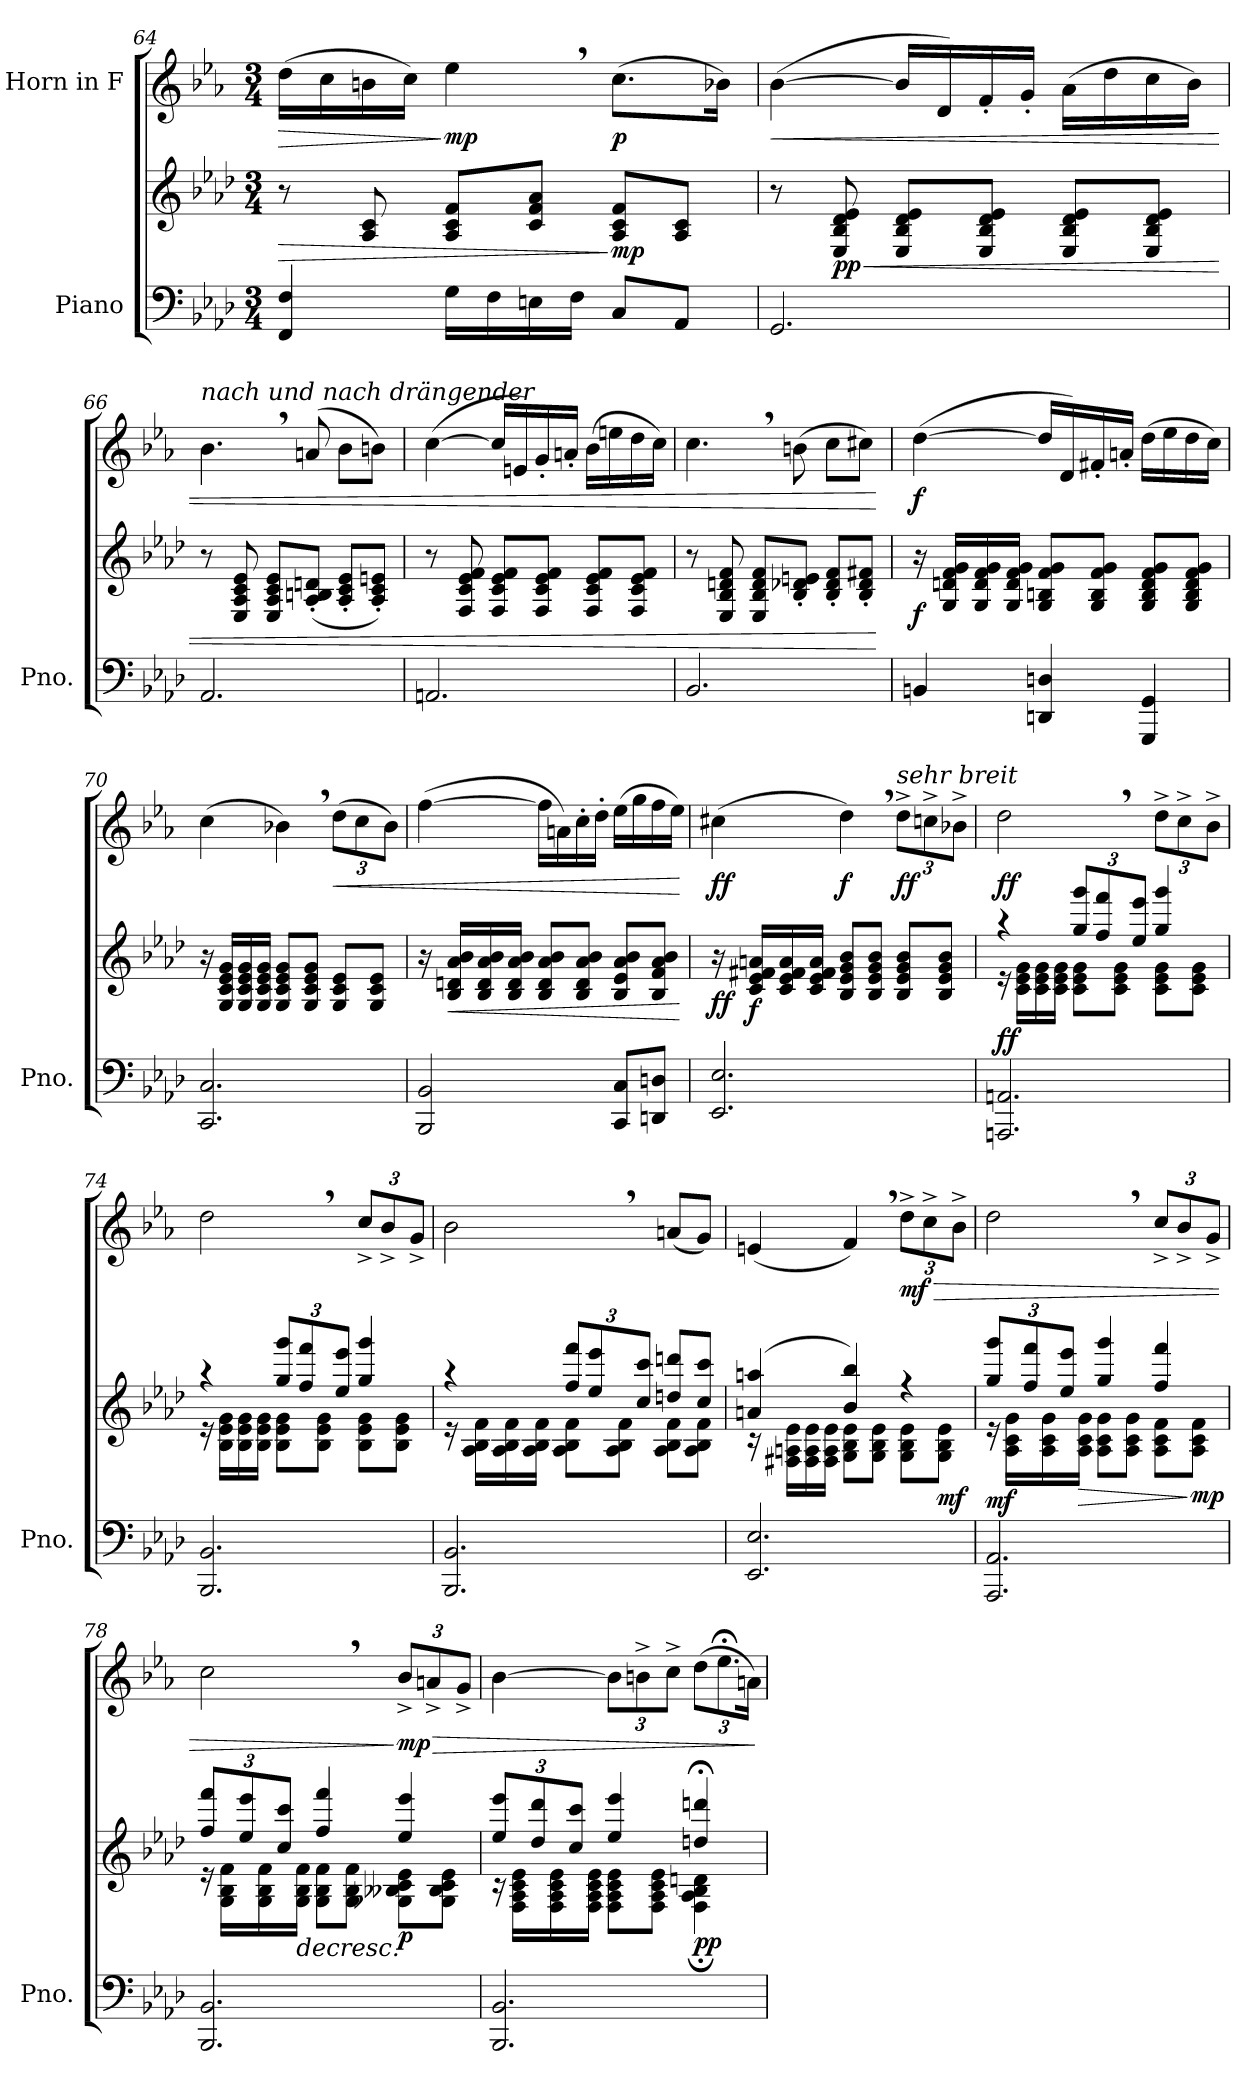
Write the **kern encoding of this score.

**kern	**kern	**dynam	**kern	**dynam
*part2	*part2	*part2	*part1	*part1
*staff3	*staff2	*staff2/3	*staff1	*staff1
*I"Piano	*	*	*I"Horn in F	*
*I'Pno.	*	*	*	*
*clefF4	*clefG2	*	*clefG2	*
*	*	*	*ITrd4c7	*
*k[b-e-a-d-]	*k[b-e-a-d-]	*	*k[b-e-a-d-]	*
*M3/4	*M3/4	*	*M3/4	*
=64	=64	=64	=64	=64
!	!	!LO:HP:b	!	!LO:HP:b
4FF/ 4F/	8r	>	(>16g\LL	>
.	.	.	16f\	.
.	8A-/ 8c/	.	16en\	.
.	.	.	16f\JJ)	.
!	!	!	!	!LO:DY:n=1:b
16G\LL	8A-/ 8c/ 8f/L	.	4a-,\	] mp
16F\	.	.	.	.
16En\	8c/ 8f/ 8a-/J	.	.	.
16F\JJ	.	.	.	.
!	!	!LO:DY:n=1:b	!	!LO:DY:n=2:b
8C/L	8A-/ 8c/ 8f/L	] mp	(>8.f\L	p
8AA-/J	8A-/ 8c/J	.	.	.
.	.	.	16e-X\Jk)	.
=65	=65	=65	=65	=65
!	!	!	!	!LO:HP:b
2.GG/	8r	.	(>[4e-\	<
!	!	!LO:HP:b	!	!
!	!	!LO:DY:n=1:b	!	!
.	8E-/ 8B-/ 8d-/ 8e-/	< pp	.	.
.	8E-/ 8B-/ 8d-/ 8e-/L	.	16e-/LL]	.
.	.	.	16G/)	.
.	8E-/ 8B-/ 8d-/ 8e-/J	.	16B-'/	.
.	.	.	16c'/JJ	.
.	8E-/ 8B-/ 8d-/ 8e-/L	.	(>16d-\LL	.
.	.	.	16g\	.
.	8E-/ 8B-/ 8d-/ 8e-/J	.	16f\	.
.	.	.	16e-\JJ)	.
=66	=66	=66	=66	=66
!	!	!	!LO:TX:a:i:t=nach und nach drängender	!
2.AA-/	8r	.	4.e-,\	.
.	8E-/ 8A-/ 8c/ 8e-/	.	.	.
.	8E-/ 8A-/ 8c/ 8e-/L	.	.	.
.	(<8A-/' 8Bn/' 8dn/'J	.	(>8dn/	.
.	8A-/' 8c/' 8e-/'L	.	8e-\L	.
.	8A-/' 8c/' 8en/'J)	.	8en\J)	.
!!LO:LB:g=z
=67	=67	=67	=67	=67
2.AAn/	8r	.	(>[4f\	.
.	8F/ 8c/ 8e-/ 8f/	.	.	.
.	8F/ 8c/ 8e-/ 8f/L	.	16f/LL]	.
.	.	.	16An/)	.
.	8F/ 8c/ 8e-/ 8f/J	.	16c'/	.
.	.	.	16dn'/JJ	.
.	8F/ 8c/ 8e-/ 8f/L	.	(>16e-\LL	.
.	.	.	16an\	.
.	8F/ 8c/ 8e-/ 8f/J	.	16g\	.
.	.	.	16f\JJ)	.
=68	=68	=68	=68	=68
2.BB-/	8r	.	4.f,\	.
.	8E-/ 8B-/ 8dn/ 8f/	.	.	.
.	8E-/ 8B-/ 8d/ 8f/L	.	.	.
.	8B-/' 8d-X/' 8en/'J	.	(>8en\	.
.	8B-/' 8d-/' 8f/'L	.	8f\L	.
.	8B-/' 8d-/' 8f#X/'J	.	8f#X\J)	.
.	.	[	.	[
=69	=69	=69	=69	=69
!	!	!LO:DY:b	!	!LO:DY:b
4BBn/	16r	f	(>[4g\	f
.	16G/ 16dn/ 16f/ 16g/LL	.	.	.
.	16G/ 16d/ 16f/ 16g/	.	.	.
.	16G/ 16d/ 16f/ 16g/JJ	.	.	.
4DDn/ 4Dn/	8G/ 8Bn/ 8f/ 8g/L	.	16g/LL]	.
.	.	.	16G/)	.
.	8G/ 8B/ 8f/ 8g/J	.	16Bn'/	.
.	.	.	16dn'/JJ	.
4GGG/ 4GG/	8G/ 8B/ 8d/ 8f/ 8g/L	.	(>16g\LL	.
.	.	.	16a-\	.
.	8G/ 8B/ 8d/ 8f/ 8g/J	.	16g\	.
.	.	.	16f\JJ)	.
=70	=70	=70	=70	=70
2.CC/ 2.C/	16r	.	(>4f\	.
.	16G/ 16c/ 16e-/ 16g/LL	.	.	.
.	16G/ 16c/ 16e-/ 16g/	.	.	.
.	16G/ 16c/ 16e-/ 16g/JJ	.	.	.
.	8G/ 8c/ 8e-/ 8g/L	.	4e-X,\)	.
.	8G/ 8c/ 8e-/ 8g/J	.	.	.
*	*	*	*Xbrackettup	*
!	!	!	!	!LO:HP:b
.	8G/ 8c/ 8e-/L	.	(>12g\L	<
.	.	.	12f\	.
.	8G/ 8c/ 8e-/J	.	.	.
.	.	.	12e-\J)	.
!!LO:LB:g=z
=71	=71	=71	=71	=71
2BBB-/ 2BB-/	16r	.	(>[4b-\	.
!	!	!LO:HP:b	!	!
.	16B-/ 16dn/ 16a-/ 16b-/LL	<	.	.
.	16B-/ 16d/ 16a-/ 16b-/	.	.	.
.	16B-/ 16d/ 16a-/ 16b-/JJ	.	.	.
.	8B-/ 8d/ 8a-/ 8b-/L	.	16b-\LL]	.
.	.	.	16dn\)	.
.	8B-/ 8d/ 8a-/ 8b-/J	.	16f'\	.
.	.	.	16g'\JJ	.
8CC/ 8C/L	8B-/ 8e-/ 8a-/ 8b-/L	.	(>16a-\LL	.
.	.	.	16cc\	.
8DDn/ 8Dn/J	8B-/ 8f/ 8a-/ 8b-/J	.	16b-\	.
.	.	.	16a-\JJ)	.
.	.	[	.	[
=72	=72	=72	=72	=72
!	!	!LO:DY:b	!	!LO:DY:b
2.EE-/ 2.E-/	16r	ff	(>4f#X\	ff
!	!	!LO:DY:b	!	!
.	16c/ 16e-/ 16f#X/ 16an/LL	f	.	.
.	16c/ 16e-/ 16f#/ 16a/	.	.	.
.	16c/ 16e-/ 16f#/ 16a/JJ	.	.	.
!	!	!	!	!LO:DY:b
.	8B-/ 8e-/ 8g/ 8b-/L	.	4g,\)	f
.	8B-/ 8e-/ 8g/ 8b-/J	.	.	.
!	!	!	!LO:TX:a:i:t=sehr breit	!
!	!	!	!	!LO:DY:b
.	8B-/ 8e-/ 8g/ 8b-/L	.	12g^\L	ff
.	.	.	12fn^\	.
.	8B-/ 8e-/ 8g/ 8b-/J	.	.	.
.	.	.	12e-X^\J	.
=73	=73	=73	=73	=73
*	*^	*	*	*
!	!	!	!LO:DY:b	!	!LO:DY:b
2.AAAn/ 2.AAn/	4r	16r	ff	2g,\	ff
.	.	16c\ 16e-\ 16g\LL	.	.	.
.	.	16c\ 16e-\ 16g\	.	.	.
.	.	16c\ 16e-\ 16g\JJ	.	.	.
*	*Xbrackettup	*	*	*	*
.	12gg/ 12ggg/L	8c\ 8e-\ 8g\L	.	.	.
.	12ff/ 12fff/	.	.	.	.
.	.	8c\ 8e-\ 8g\J	.	.	.
.	12ee-/ 12eee-/J	.	.	.	.
.	4gg/ 4ggg/	8c\ 8e-\ 8g\L	.	12g^\L	.
.	.	.	.	12f^\	.
.	.	8c\ 8e-\ 8g\J	.	.	.
.	.	.	.	12e-^\J	.
!!LO:PB:g=z
=74	=74	=74	=74	=74	=74
2.BBB-/ 2.BB-/	4r	16r	.	2g,\	.
.	.	16B-\ 16e-\ 16g\LL	.	.	.
.	.	16B-\ 16e-\ 16g\	.	.	.
.	.	16B-\ 16e-\ 16g\JJ	.	.	.
.	12gg/ 12ggg/L	8B-\ 8e-\ 8g\L	.	.	.
.	12ff/ 12fff/	.	.	.	.
.	.	8B-\ 8e-\ 8g\J	.	.	.
.	12ee-/ 12eee-/J	.	.	.	.
.	4gg/ 4ggg/	8B-\ 8e-\ 8g\L	.	12f^/L	.
.	.	.	.	12e-^/	.
.	.	8B-\ 8e-\ 8g\J	.	.	.
.	.	.	.	12c^/J	.
=75	=75	=75	=75	=75	=75
2.BBB-/ 2.BB-/	4r	16r	.	2e-,\	.
.	.	16A-\ 16B-\ 16f\LL	.	.	.
.	.	16A-\ 16B-\ 16f\	.	.	.
.	.	16A-\ 16B-\ 16f\JJ	.	.	.
.	12ff/ 12fff/L	8A-\ 8B-\ 8f\L	.	.	.
.	12ee-/ 12eee-/	.	.	.	.
.	.	8A-\ 8B-\ 8f\J	.	.	.
.	12cc/ 12ccc/J	.	.	.	.
.	8ddn/ 8dddn/L	8A-\ 8B-\ 8f\L	.	(<8dn/L	.
.	8cc/ 8ccc/J	8A-\ 8B-\ 8f\J	.	8c/J)	.
=76	=76	=76	=76	=76	=76
2.EE-/ 2.E-/	(>4an/ 4aan/	16r	.	(<4An/	.
.	.	16F#X\ 16An\ 16e-\LL	.	.	.
.	.	16F#\ 16A\ 16e-\	.	.	.
.	.	16F#\ 16A\ 16e-\JJ	.	.	.
.	4b-/ 4bb-/)	8G\ 8B-\ 8e-\L	.	4B-,/)	.
.	.	8G\ 8B-\ 8e-\J	.	.	.
!	!	!	!	!	!LO:HP:b
!	!	!	!	!	!LO:DY:n=1:b
.	4r	8G\ 8B-\ 8e-\L	.	12g^\L	> mf
.	.	.	.	12f^\	.
!	!	!	!LO:DY:b	!	!
.	.	8G\ 8B-\ 8e-\J	mf	.	.
.	.	.	.	12e-^\J	.
!!LO:LB:g=z
=77	=77	=77	=77	=77	=77
!	!	!	!LO:DY:b	!	!
2.AAA-/ 2.AA-/	12gg/ 12ggg/L	16r	mf	2g,\	.
.	.	16A-\ 16c\ 16g\LL	.	.	.
.	12ff/ 12fff/	.	.	.	.
.	.	16A-\ 16c\ 16g\	.	.	.
.	12ee-/ 12eee-/J	.	.	.	.
!	!	!	!LO:HP:b	!	!
.	.	16A-\ 16c\ 16g\JJ	>	.	.
.	4gg/ 4ggg/	8A-\ 8c\ 8g\L	.	.	.
.	.	8A-\ 8c\ 8g\J	.	.	.
.	4ff/ 4fff/	8A-\ 8c\ 8f\L	.	12f^/L	.
.	.	.	.	12e-^/	.
!	!	!	!LO:DY:n=1:b	!	!
.	.	8A-\ 8c\ 8f\J	] mp	.	.
.	.	.	.	12c^/J	.
=78	=78	=78	=78	=78	=78
2.BBB-/ 2.BB-/	12ff/ 12fff/L	16r	.	2f,\	.
.	.	16G\ 16B-\ 16f\LL	.	.	.
.	12ee-/ 12eee-/	.	.	.	.
.	.	16G\ 16B-\ 16f\	.	.	.
.	12cc/ 12ccc/J	.	.	.	.
!	!	!	!LO:HP:b	!	!
.	.	16G\ 16B-\ 16f\JJ	>	.	.
.	4ff/ 4fff/	8G\ 8B-\ 8f\L	.	.	.
.	.	8G\ 8B-\ 8f\J	.	.	.
!	!	!	!LO:DY:b	!	!LO:HP:n=1:b
!	!	!	!	!	!LO:DY:n=1:b
.	4ee-/ 4eee-/	8G-X\ 8B--X\ 8c\ 8e-\L	p	12e-^/L	] > mp
.	.	.	.	12dn^/	.
.	.	8G-\ 8B--\ 8c\ 8e-\J	.	.	.
.	.	.	.	12c^/J	.
=79	=79	=79	=79	=79	=79
2.BBB-/ 2.BB-/	12ee-/ 12eee-/L	16r	.	[4e-\	.
.	.	16F\ 16A-\ 16c\ 16e-\LL	.	.	.
.	12dd-/ 12ddd-/	.	.	.	.
.	.	16F\ 16A-\ 16c\ 16e-\	.	.	.
.	12cc/ 12ccc/J	.	.	.	.
.	.	16F\ 16A-\ 16c\ 16e-\JJ	.	.	.
.	4ee-/ 4eee-/	8F\ 8A-\ 8c\ 8e-\L	.	12e-\L]	.
.	.	.	.	12en^\	.
.	.	8F\ 8A-\ 8c\ 8e-\J	.	.	.
.	.	.	.	12f^\J	.
*	*	*	*	*MM50	*
!	!	!	!LO:DY:n=1:b	!	!
.	4ddn/;< 4dddn/;<	4F\; 4A-\; 4B-\; 4dn\;	] pp	(>12g\L	.
*	*	*	*	*MM40	*
.	.	.	.	12.a-;<\	.
*	*	*	*	*MM45	*
.	.	.	.	24dn\Jk)	.
*	*v	*v	*	*	*
.	.	.	.	]
=	=	=	=	=
*-	*-	*-	*-	*-
